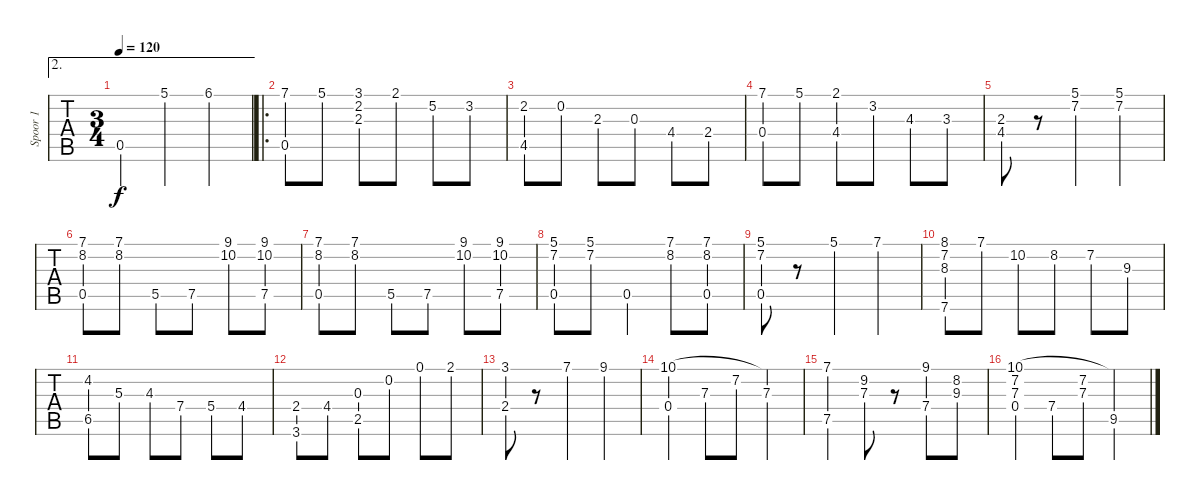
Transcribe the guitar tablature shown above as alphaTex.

\track ("Spoor 1" "Spoor 1") {instrument acousticguitarnylon}
\staff {tabs}
\tuning (E4 B3 G3 D3 A2 E2) {hide}
\ae 2
\ts (3 4)
\tempo 120
\clef g2
\ks c
0.5.4{dy f} 5.1.4 6.1.4 |
\ro
(7.1 0.5).8 5.1.8 (3.1 2.2 2.3).8 2.1.8 5.2.8 3.2.8 |
(2.2 4.5).8 0.2.8 2.3.8 0.3.8 4.4.8 2.4.8 |
(7.1 0.4).8 5.1.8 (2.1 4.4).8 3.2.8 4.3.8 3.3.8 |
(2.3 4.4).8 r.8 (5.1 7.2).4 (5.1 7.2).4 |
(7.1 8.2 0.5).8 (7.1 8.2).8 5.5.8 7.5.8 (9.1 10.2).8 (9.1 10.2 7.5).8 |
(7.1 8.2 0.5).8 (7.1 8.2).8 5.5.8 7.5.8 (9.1 10.2).8 (9.1 10.2 7.5).8 |
(5.1 7.2 0.5).8 (5.1 7.2).8 0.5.4 (7.1 8.2).8 (7.1 8.2 0.5).8 |
(5.1 7.2 0.5).8 r.8 5.1.4 7.1.4 |
(8.1 7.2 8.3 7.6).8 7.1.8 10.2.8 8.2.8 7.2.8 9.3.8 |
(4.2 6.5).8 5.3.8 4.3.8 7.4.8 5.4.8 4.4.8 |
(2.4 3.6).8 4.4.8 (0.3 2.5).8 0.2.8 0.1.8 2.1.8 |
(3.1 2.4).8 r.8 7.1.4 9.1.4 |
(10.1 0.4).4 7.3.8 7.2.8 (10.1{t} 7.3).4 |
(7.1 7.5).4 (9.2 7.3).8 r.8 (9.1 7.4).8 (8.2 9.3).8 |
(10.1 7.2 7.3 0.4).4 7.4.8 (7.2 7.3).8 (10.1{t} 9.5).4
